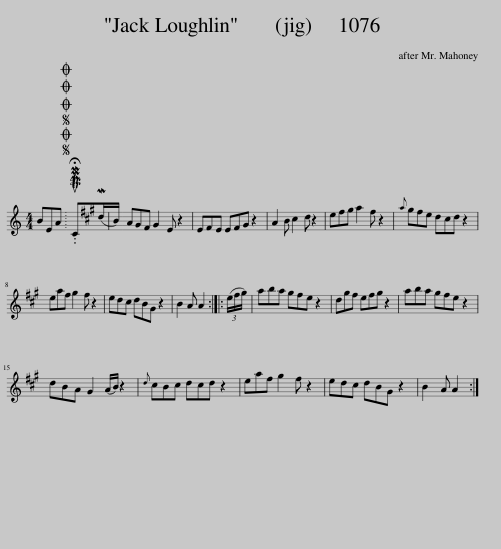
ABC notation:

X:1
L:1/8
M:4/4
I:linebreak $
K:C
V:1 treble
V:1
 BEA |SOSOOO .!fermata!PMTuC(Md/B/) | A^G^F G2 E z2 | E^FE EF^G z2 | A2 B ^c2 d z2 | %5
 e^f^g a2 f z2 |{a} ^g^fe d^cd z2 |$ ea^f ^g2 f z2 | ed^c dB^G z2 | B2 A A2 :: %10
 (3(e/^f/^g/) | aba ^g^fe z2 | d^g^f efg z2 | aba ^g^fe z2 |$ dBA ^G2 (A/B/) z2 | %15
{d} ^cBc dcd z2 | ea^f ^g2 f z2 | ed^c dB^G z2 | B2 A A2 :| %19
